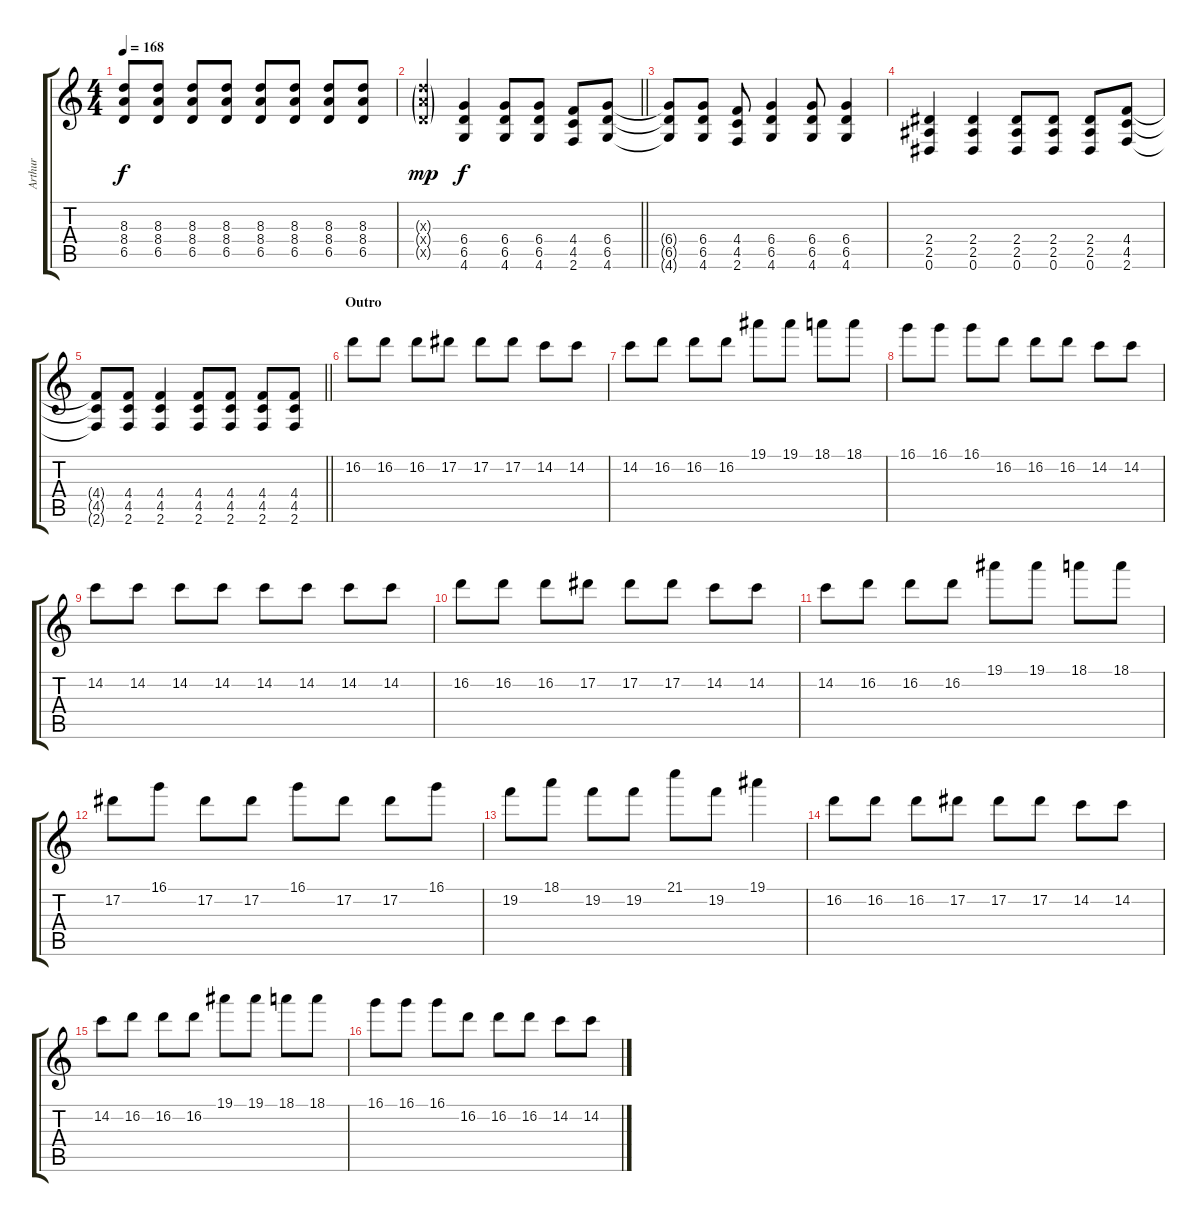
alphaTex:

\track ("Arthur" "Arthur") {instrument overdrivenguitar}
\staff {score tabs}
\tuning (Eb4 Bb3 Gb3 Db3 Ab2 Eb2) {hide}
\ts (4 4)
\tempo 168
\clef g2
\ks c
(8.3 8.4 6.5).8{dy f} (8.3 8.4 6.5).8 (8.3 8.4 6.5).8 (8.3 8.4 6.5).8 (8.3 8.4 6.5).8 (8.3 8.4 6.5).8 (8.3 8.4 6.5).8 (8.3 8.4 6.5).8 |
\barLineRight lightlight
(8.3{g x} 8.4{g x} 6.5{g x}).4{dy mp} (6.4 6.5 4.6).4{dy f} (6.4 6.5 4.6).8 (6.4 6.5 4.6).8 (4.4 4.5 2.6).8 (6.4 6.5 4.6).8 |
(6.4{t} 6.5{t} 4.6{t}).8 (6.4 6.5 4.6).8 (4.4 4.5 2.6).8 (6.4 6.5 4.6).4 (6.4 6.5 4.6).8 (6.4 6.5 4.6).4 |
(2.4 2.5 0.6).4 (2.4 2.5 0.6).4 (2.4 2.5 0.6).8 (2.4 2.5 0.6).8 (2.4 2.5 0.6).8 (4.4 4.5 2.6).8 |
\barLineRight lightlight
(4.4{t} 4.5{t} 2.6{t}).8 (4.4 4.5 2.6).8 (4.4 4.5 2.6).4 (4.4 4.5 2.6).8 (4.4 4.5 2.6).8 (4.4 4.5 2.6).8 (4.4 4.5 2.6).8 |
\section ("" "Outro")
16.2.8{instrument overdrivenguitar} 16.2.8 16.2.8 17.2.8 17.2.8 17.2.8 14.2.8 14.2.8 |
14.2.8 16.2.8 16.2.8 16.2.8 19.1.8 19.1.8 18.1.8 18.1.8 |
16.1.8 16.1.8 16.1.8 16.2.8 16.2.8 16.2.8 14.2.8 14.2.8 |
14.2.8 14.2.8 14.2.8 14.2.8 14.2.8 14.2.8 14.2.8 14.2.8 |
16.2.8 16.2.8 16.2.8 17.2.8 17.2.8 17.2.8 14.2.8 14.2.8 |
14.2.8 16.2.8 16.2.8 16.2.8 19.1.8 19.1.8 18.1.8 18.1.8 |
17.2.8 16.1.8 17.2.8 17.2.8 16.1.8 17.2.8 17.2.8 16.1.8 |
19.2.8 18.1.8 19.2.8 19.2.8 21.1.8 19.2.8 19.1.4 |
16.2.8 16.2.8 16.2.8 17.2.8 17.2.8 17.2.8 14.2.8 14.2.8 |
14.2.8 16.2.8 16.2.8 16.2.8 19.1.8 19.1.8 18.1.8 18.1.8 |
16.1.8 16.1.8 16.1.8 16.2.8 16.2.8 16.2.8 14.2.8 14.2.8
